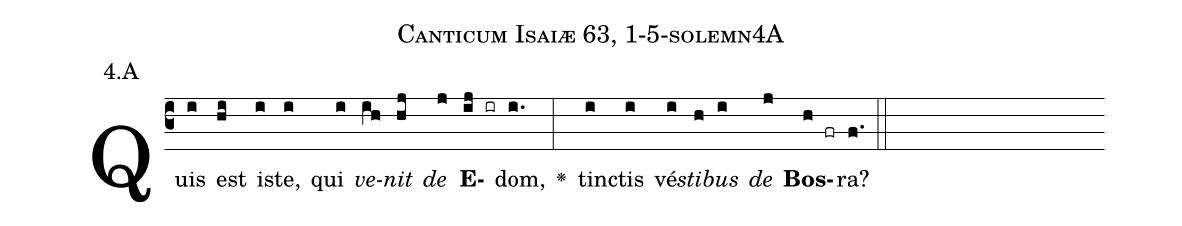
name: Canticum Isaiæ 63, 1-5-solemn4A;
annotation: 4.A;
%%
(c3)Quis(i) est(hi) i(i)ste,(i) qui(i) <i>ve</i>(ih)<i>nit</i>(hj) <i>de</i>(j) <b>E</b>(ij ir)dom,(i.) <v>\greheightstar</v>(:) tin(i)ctis(i) vé(i)<i>sti</i>(h)<i>bus</i>(i) <i>de</i>(j) <b>Bos</b>(h fr)ra?(f.) (::)


%E(i) u(h) o(i) u(j) a(h) e.(f.) (::)
